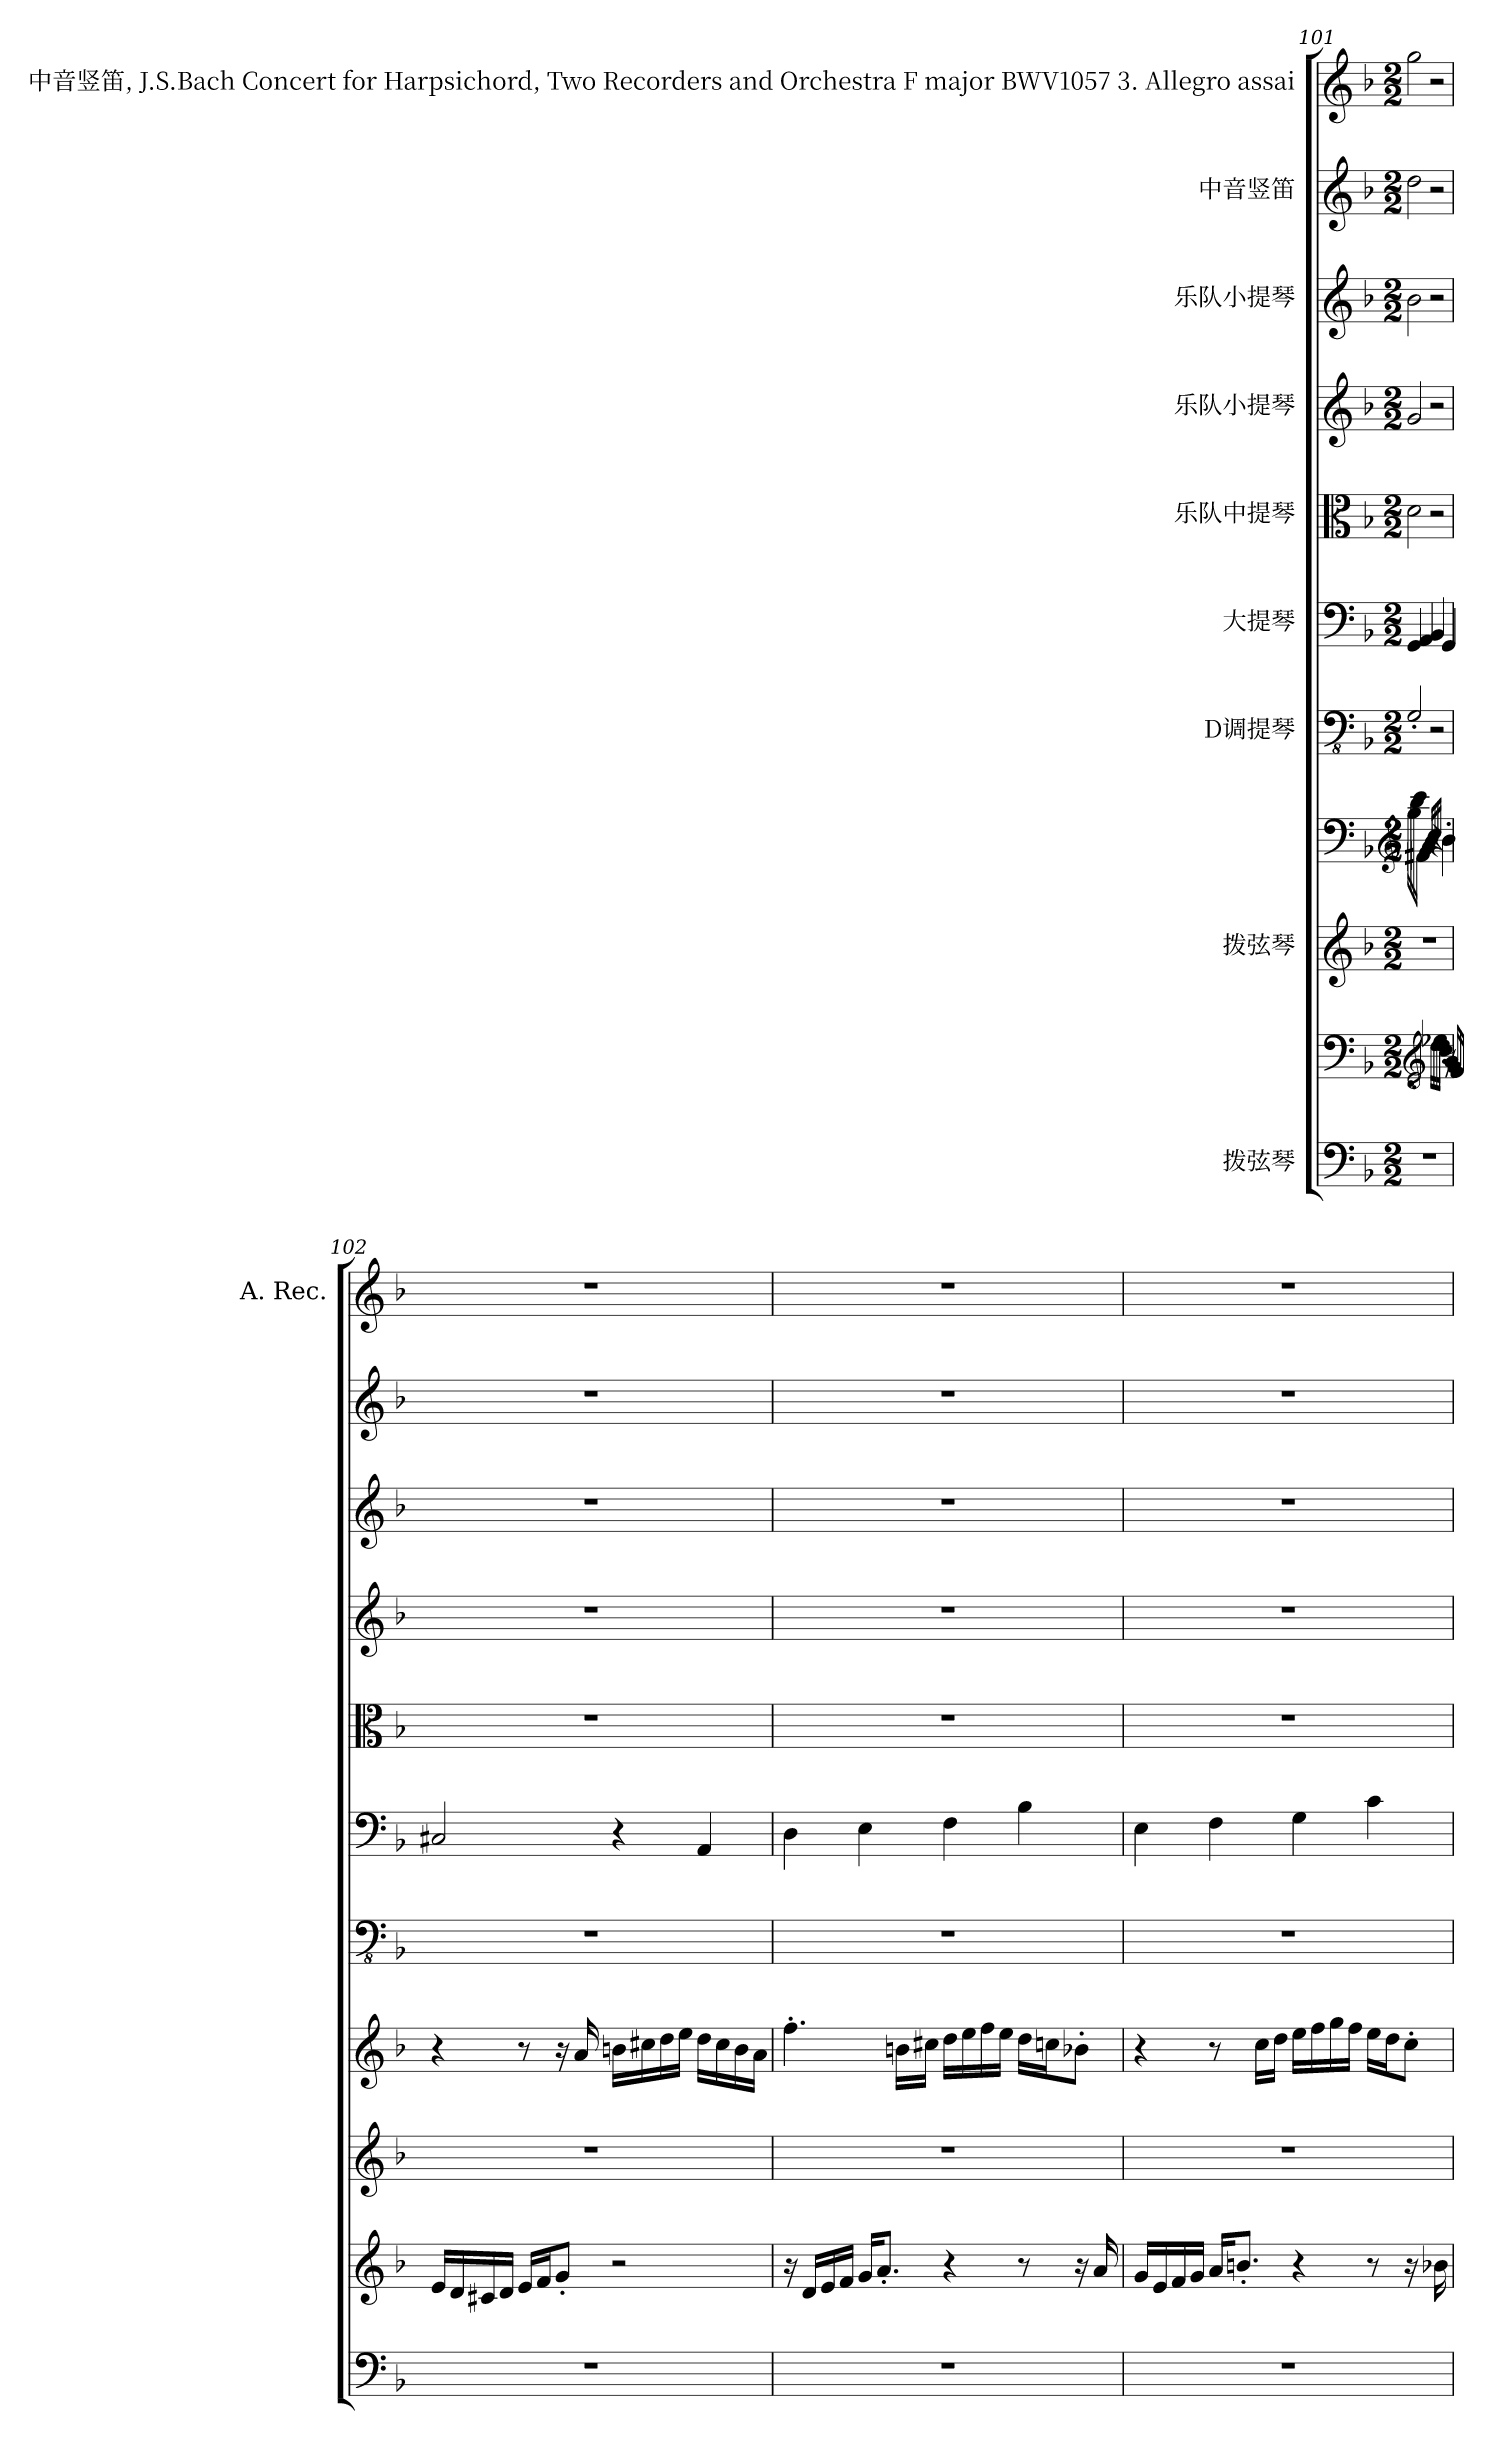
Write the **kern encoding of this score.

**kern	**kern	**kern	**kern	**kern	**kern	**kern	**kern	**kern	**kern	**kern
*part9	*part9	*part8	*part8	*part7	*part6	*part5	*part4	*part3	*part2	*part1
*staff11	*staff10	*staff9	*staff8	*staff7	*staff6	*staff5	*staff4	*staff3	*staff2	*staff1
*I"拨弦琴	*	*I"拨弦琴	*	*I"D调提琴	*I"大提琴	*I"乐队中提琴	*I"乐队小提琴	*I"乐队小提琴	*I"中音竖笛	*I"中音竖笛, J.S.Bach Concert for Harpsichord, Two Recorders and Orchestra F major BWV1057 3. Allegro assai
*	*	*	*	*	*	*	*	*	*	*I'A. Rec.
*clefF4	*clefF4	*clefG2	*clefF4	*clefFv4	*clefF4	*clefC3	*clefG2	*clefG2	*clefG2	*clefG2
*	*	*	*	*ITrd7c12	*	*	*	*	*	*
*k[b-]	*k[b-]	*k[b-]	*k[b-]	*k[b-]	*k[b-]	*k[b-]	*k[b-]	*k[b-]	*k[b-]	*k[b-]
*M2/2	*M2/2	*M2/2	*M2/2	*M2/2	*M2/2	*M2/2	*M2/2	*M2/2	*M2/2	*M2/2
=101	=101	=101	=101	=101	=101	=101	=101	=101	=101	=101
1r	2GG'/	1r	16B-\LL	2GGG'/	4GG/	2d\	2g/	2b-\	2dd\	2gg\
.	.	.	16d\	.	.	.	.	.	.	.
.	.	.	16e\	.	.	.	.	.	.	.
*	*	*	*clefG2	*	*	*	*	*	*	*
.	.	.	16f#X\JJ	.	.	.	.	.	.	.
.	.	.	16g/LL	.	4AA/	.	.	.	.	.
.	.	.	16a/	.	.	.	.	.	.	.
.	.	.	16b-/	.	.	.	.	.	.	.
.	.	.	16cc/JJ	.	.	.	.	.	.	.
*	*clefG2	*	*	*	*	*	*	*	*	*
.	16dd\LL	.	4r	2r	4BB-/	2r	2r	2r	2r	2r
.	16ee-X\	.	.	.	.	.	.	.	.	.
.	16dd\	.	.	.	.	.	.	.	.	.
.	16cc\JJ	.	.	.	.	.	.	.	.	.
.	16r	.	4b-'\	.	4GG/	.	.	.	.	.
.	16a/LL	.	.	.	.	.	.	.	.	.
.	16g/	.	.	.	.	.	.	.	.	.
.	16f/JJ	.	.	.	.	.	.	.	.	.
!!LO:PB:g=z
=102	=102	=102	=102	=102	=102	=102	=102	=102	=102	=102
1r	16e/LL	1r	4r	1r	2C#X/	1r	1r	1r	1r	1r
.	16d/	.	.	.	.	.	.	.	.	.
.	16c#X/	.	.	.	.	.	.	.	.	.
.	16d/JJ	.	.	.	.	.	.	.	.	.
.	16e/LL	.	8r	.	.	.	.	.	.	.
.	16f/J	.	.	.	.	.	.	.	.	.
.	8g'/J	.	16r	.	.	.	.	.	.	.
.	.	.	16a/	.	.	.	.	.	.	.
.	2r	.	16bn\LL	.	4r	.	.	.	.	.
.	.	.	16cc#X\	.	.	.	.	.	.	.
.	.	.	16dd\	.	.	.	.	.	.	.
.	.	.	16ee\JJ	.	.	.	.	.	.	.
.	.	.	16dd\LL	.	4AA/	.	.	.	.	.
.	.	.	16cc#\	.	.	.	.	.	.	.
.	.	.	16b\	.	.	.	.	.	.	.
.	.	.	16a\JJ	.	.	.	.	.	.	.
=103	=103	=103	=103	=103	=103	=103	=103	=103	=103	=103
1r	16r	1r	4.ff'\	1r	4D\	1r	1r	1r	1r	1r
.	16d/LL	.	.	.	.	.	.	.	.	.
.	16e/	.	.	.	.	.	.	.	.	.
.	16f/JJ	.	.	.	.	.	.	.	.	.
.	16g/KL	.	.	.	4E\	.	.	.	.	.
.	8.a'/J	.	.	.	.	.	.	.	.	.
.	.	.	16bn\LL	.	.	.	.	.	.	.
.	.	.	16cc#X\JJ	.	.	.	.	.	.	.
.	4r	.	16dd\LL	.	4F\	.	.	.	.	.
.	.	.	16ee\	.	.	.	.	.	.	.
.	.	.	16ff\	.	.	.	.	.	.	.
.	.	.	16ee\JJ	.	.	.	.	.	.	.
.	8r	.	16dd\LL	.	4B-\	.	.	.	.	.
.	.	.	16ccn\J	.	.	.	.	.	.	.
.	16r	.	8b-X'\J	.	.	.	.	.	.	.
.	16a/	.	.	.	.	.	.	.	.	.
!!LO:PB:g=z
=104	=104	=104	=104	=104	=104	=104	=104	=104	=104	=104
1r	16g/LL	1r	4r	1r	4E\	1r	1r	1r	1r	1r
.	16e/	.	.	.	.	.	.	.	.	.
.	16f/	.	.	.	.	.	.	.	.	.
.	16g/JJ	.	.	.	.	.	.	.	.	.
.	16a/KL	.	8r	.	4F\	.	.	.	.	.
.	8.bn'/J	.	.	.	.	.	.	.	.	.
.	.	.	16cc\LL	.	.	.	.	.	.	.
.	.	.	16dd\JJ	.	.	.	.	.	.	.
.	4r	.	16ee\LL	.	4G\	.	.	.	.	.
.	.	.	16ff\	.	.	.	.	.	.	.
.	.	.	16gg\	.	.	.	.	.	.	.
.	.	.	16ff\JJ	.	.	.	.	.	.	.
.	8r	.	16ee\LL	.	4c\	.	.	.	.	.
.	.	.	16dd\J	.	.	.	.	.	.	.
.	16r	.	8cc'\J	.	.	.	.	.	.	.
.	16b-X\	.	.	.	.	.	.	.	.	.
=	=	=	=	=	=	=	=	=	=	=
*-	*-	*-	*-	*-	*-	*-	*-	*-	*-	*-
